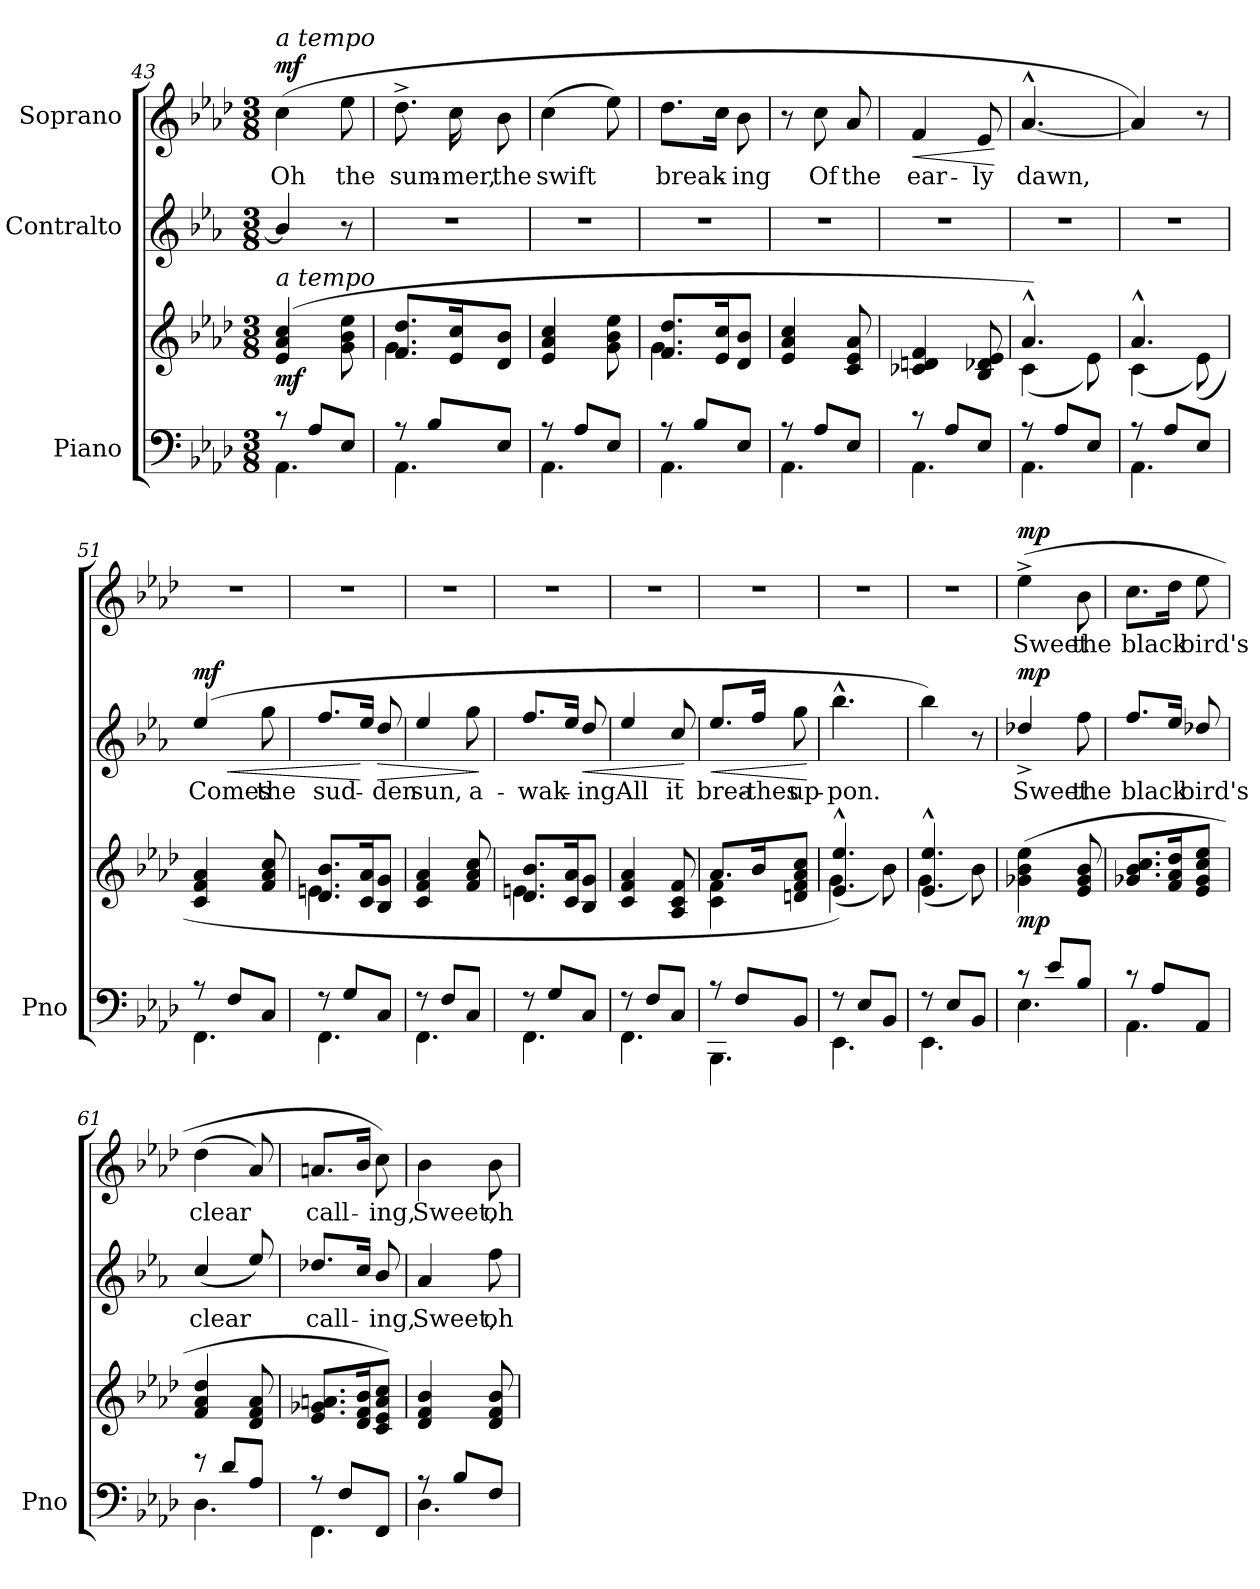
**kern	**kern	**dynam	**kern	**text	**dynam	**kern	**text	**dynam
*part3	*part3	*part3	*part2	*part2	*part2	*part1	*part1	*part1
*staff4	*staff3	*staff3/4	*staff2	*staff2	*staff2	*staff1	*staff1	*staff1
*I"Piano	*	*	*I"Contralto	*	*	*I"Soprano	*	*
*I'Pno	*	*	*	*	*	*	*	*
*clefF4	*clefG2	*	*clefG2	*	*	*clefG2	*	*
*	*	*	*ITrd4c7	*	*	*	*	*
*k[b-e-a-d-]	*k[b-e-a-d-]	*	*k[b-e-a-d-]	*	*	*k[b-e-a-d-]	*	*
*M3/8	*M3/8	*	*M3/8	*	*	*M3/8	*	*
=43	=43	=43	=43	=43	=43	=43	=43	=43
*^	*	*	*	*	*	*	*	*
!	!	!	!	!	!	!	!LO:TX:a:i:t=a tempo	!	!
!	!	!LO:TX:a:i:t=a tempo	!	!	!	!	!	!	!
!	!	!	!LO:DY:b	!	!	!	!	!LO:LY:b	!LO:DY:a
8r	4.AA-\	(4e-/ 4a-/ 4cc/	mf	4e-/]	.	.	(4cc\	Oh	mf
8A-/L	.	.	.	.	.	.	.	.	.
!	!	!	!	!	!	!	!	!LO:LY:b	!
8E-/J	.	8g\ 8b-\ 8ee-\	.	8r	.	.	8ee-\	the	.
=44	=44	=44	=44	=44	=44	=44	=44	=44	=44
*	*	*^	*	*	*	*	*	*	*
!	!	!	!	!	!	!	!	!	!LO:LY:b	!
8r	4.AA-\	8.f/ 8.dd-/L	4.g\	.	4.r	.	.	8.dd-^\	sum-	.
8B-/L	.	.	.	.	.	.	.	.	.	.
!	!	!	!	!	!	!	!	!	!LO:LY:b	!
.	.	16e-/ 16cc/K	.	.	.	.	.	16cc\	-mer,	.
!	!	!	!	!	!	!	!	!	!LO:LY:b	!
8E-/J	.	8d-/ 8b-/J	.	.	.	.	.	8b-\	the	.
*	*	*v	*v	*	*	*	*	*	*	*
=45	=45	=45	=45	=45	=45	=45	=45	=45	=45
!	!	!	!	!	!	!	!	!LO:LY:b	!
8r	4.AA-\	4e-/ 4a-/ 4cc/	.	4.r	.	.	(4cc\	swift	.
8A-/L	.	.	.	.	.	.	.	.	.
8E-/J	.	8g\ 8b-\ 8ee-\	.	.	.	.	8ee-\)	.	.
=46	=46	=46	=46	=46	=46	=46	=46	=46	=46
*	*	*^	*	*	*	*	*	*	*
!	!	!	!	!	!	!	!	!	!LO:LY:b	!
8r	4.AA-\	8.f/ 8.dd-/L	4.g\	.	4.r	.	.	8.dd-\L	break-	.
8B-/L	.	.	.	.	.	.	.	.	.	.
.	.	16e-/ 16cc/K	.	.	.	.	.	16cc\Jk	.	.
!	!	!	!	!	!	!	!	!	!LO:LY:b	!
8E-/J	.	8d-/ 8b-/J	.	.	.	.	.	8b-\	-ing	.
*	*	*v	*v	*	*	*	*	*	*	*
=47	=47	=47	=47	=47	=47	=47	=47	=47	=47
8r	4.AA-\	4e-/ 4a-/ 4cc/	.	4.r	.	.	8r	.	.
!	!	!	!	!	!	!	!	!LO:LY:b	!
8A-/L	.	.	.	.	.	.	8cc\	Of	.
!	!	!	!	!	!	!	!	!LO:LY:b	!
8E-/J	.	8c/ 8e-/ 8a-/	.	.	.	.	8a-/	the	.
!!LO:LB:g=z
=48	=48	=48	=48	=48	=48	=48	=48	=48	=48
!	!	!	!	!	!	!	!	!LO:LY:b	!LO:HP:b
8r	4.AA-\	4c-X/ 4dn/ 4f/	.	4.r	.	.	4f/	ear-	<
8A-/L	.	.	.	.	.	.	.	.	.
!	!	!	!	!	!	!	!	!LO:LY:b	!
8E-/J	.	8B-/ 8d-X/ 8e-/	.	.	.	.	8e-/	-ly	.
*v	*v	*	*	*	*	*	*	*	*
.	.	.	.	.	.	.	.	[
=49	=49	=49	=49	=49	=49	=49	=49	=49
*^	*^	*	*	*	*	*	*	*
!	!	!	!	!	!	!	!	!	!LO:LY:b	!
8r	4.AA-\	4.a-^^/)	(4c\	.	4.r	.	.	[4.a-^^/	dawn,	.
8A-/L	.	.	.	.	.	.	.	.	.	.
8E-/J	.	.	8e-\)	.	.	.	.	.	.	.
=50	=50	=50	=50	=50	=50	=50	=50	=50	=50	=50
8r	4.AA-\	4.a-^^/	(4c\	.	4.r	.	.	4a-/])	.	.
8A-/L	.	.	.	.	.	.	.	.	.	.
8E-/J	.	.	(>8e-\)	.	.	.	.	8r	.	.
=51	=51	=51	=51	=51	=51	=51	=51	=51	=51	=51
!	!	!	!	!	!	!LO:LY:b	!LO:HP:b	!	!	!
!	!	!	!	!	!	!	!LO:DY:n=1:a	!	!	!
*	*	*v	*v	*	*	*	*	*	*	*
8r	4.FF\	4c/ 4f/ 4a-/	.	(4a-/	Comes	< mf	4.r	.	.
8F/L	.	.	.	.	.	.	.	.	.
!	!	!	!	!	!LO:LY:b	!	!	!	!
8C/J	.	8f/ 8a-/ 8cc/	.	8cc\	the	.	.	.	.
=52	=52	=52	=52	=52	=52	=52	=52	=52	=52
*	*	*^	*	*	*	*	*	*	*
!	!	!	!	!	!	!LO:LY:b	!	!	!	!
8r	4.FF\	8.d-/ 8.b-/L	4.en\	.	8.b-/L	sud-	.	4.r	.	.
8G/L	.	.	.	.	.	.	.	.	.	.
.	.	16c/ 16a-/K	.	.	16a-/Jk	.	[	.	.	.
!	!	!	!	!	!	!LO:LY:b	!LO:HP:b	!	!	!
8C/J	.	8B-/ 8g/J	.	.	8g/	-den	>	.	.	.
*	*	*v	*v	*	*	*	*	*	*	*
=53	=53	=53	=53	=53	=53	=53	=53	=53	=53
!	!	!	!	!	!LO:LY:b	!	!	!	!
8r	4.FF\	4c/ 4f/ 4a-/	.	4a-/	sun,	.	4.r	.	.
8F/L	.	.	.	.	.	.	.	.	.
!	!	!	!	!	!LO:LY:b	!	!	!	!
8C/J	.	8f/ 8a-/ 8cc/	.	8cc\	a-	.	.	.	.
*v	*v	*	*	*	*	*	*	*	*
.	.	.	.	.	]	.	.	.
=54	=54	=54	=54	=54	=54	=54	=54	=54
*^	*^	*	*	*	*	*	*	*
!	!	!	!	!	!	!LO:LY:b	!	!	!	!
8r	4.FF\	8.d-/ 8.b-/L	4.en\	.	8.b-/L	-wak-	.	4.r	.	.
8G/L	.	.	.	.	.	.	.	.	.	.
.	.	16c/ 16a-/K	.	.	16a-/Jk	.	.	.	.	.
!	!	!	!	!	!	!LO:LY:b	!LO:HP:b	!	!	!
8C/J	.	8B-/ 8g/J	.	.	8g/	-ing	<	.	.	.
*	*	*v	*v	*	*	*	*	*	*	*
=55	=55	=55	=55	=55	=55	=55	=55	=55	=55
!	!	!	!	!	!LO:LY:b	!	!	!	!
8r	4.FF\	4c/ 4f/ 4a-/	.	4a-/	All	.	4.r	.	.
8F/L	.	.	.	.	.	.	.	.	.
!	!	!	!	!	!LO:LY:b	!	!	!	!
8C/J	.	8A-/ 8c/ 8f/	.	8f/	it	.	.	.	.
*v	*v	*	*	*	*	*	*	*	*
.	.	.	.	.	[	.	.	.
!!LO:PB:g=z
=56	=56	=56	=56	=56	=56	=56	=56	=56
*^	*^	*	*	*	*	*	*	*
!	!	!	!	!	!	!LO:LY:b	!LO:HP:b	!	!	!
8r	4.BBB-\	8.a-/L	4c\ 4f\	.	8.a-/L	brea-	<	4.r	.	.
8F/L	.	.	.	.	.	.	.	.	.	.
!	!	!	!	!	!	!LO:LY:b	!	!	!	!
.	.	16b-/K	.	.	16b-/Jk	-thes	.	.	.	.
!	!	!	!	!	!	!LO:LY:b	!	!	!	!
8BB-/J	.	8dn/ 8f/ 8a-/ 8cc/J	8ryy	.	8cc\	up-	.	.	.	.
*v	*v	*	*	*	*	*	*	*	*	*
*	*v	*v	*	*	*	*	*	*	*
.	.	.	.	.	[	.	.	.
=57	=57	=57	=57	=57	=57	=57	=57	=57
*^	*^	*	*	*	*	*	*	*
!	!	!	!	!	!	!LO:LY:b	!	!	!	!
8r	4.EE-\	4.e-/^^ 4.ee-/^^)	(4g\	.	4.ee-^^\	-pon.	.	4.r	.	.
8E-/L	.	.	.	.	.	.	.	.	.	.
8BB-/J	.	.	8b-\)	.	.	.	.	.	.	.
=58	=58	=58	=58	=58	=58	=58	=58	=58	=58	=58
8r	4.EE-\	4.e-/^^ 4.ee-/^^	(4g\	.	4ee-\)	.	.	4.r	.	.
8E-/L	.	.	.	.	.	.	.	.	.	.
8BB-/J	.	.	8b-\)	.	8r	.	.	.	.	.
=59	=59	=59	=59	=59	=59	=59	=59	=59	=59	=59
!	!	!	!	!LO:DY:b	!	!LO:LY:b	!LO:DY:a	!	!LO:LY:b	!LO:DY:a
*	*	*v	*v	*	*	*	*	*	*	*
8r	4.E-\	(4g-X\ 4b-\ 4ee-\	mp	4g-X^>/	Sweet	mp	(4ee-^\	Sweet	mp
8e-/L	.	.	.	.	.	.	.	.	.
!	!	!	!	!	!LO:LY:b	!	!	!LO:LY:b	!
8B-/J	.	8e-/ 8g-/ 8b-/	.	8b-\	the	.	8b-\	the	.
=60	=60	=60	=60	=60	=60	=60	=60	=60	=60
!	!	!	!	!	!LO:LY:b	!	!	!LO:LY:b	!
8r	4.AA-\	8.g-X/ 8.b-/ 8.cc/L	.	8.b-/L	black-	.	8.cc\L	black-	.
8A-/L	.	.	.	.	.	.	.	.	.
.	.	16f/ 16a-/ 16dd-/K	.	16a-/Jk	.	.	16dd-\Jk	.	.
!	!	!	!	!	!LO:LY:b	!	!	!LO:LY:b	!
8AA-/J	.	8e-/ 8g-/ 8cc/ 8ee-/J	.	8g-X/	-bird's	.	8ee-\	-bird's	.
=61	=61	=61	=61	=61	=61	=61	=61	=61	=61
!	!	!	!	!	!LO:LY:b	!	!	!LO:LY:b	!
8r	4.D-\	4f/ 4a-/ 4dd-/	.	(4f/	clear	.	(4dd-\	clear	.
8d-/L	.	.	.	.	.	.	.	.	.
8A-/J	.	8d-/ 8f/ 8a-/	.	8a-/)	.	.	8a-/)	.	.
=62	=62	=62	=62	=62	=62	=62	=62	=62	=62
!	!	!	!	!	!LO:LY:b	!	!	!LO:LY:b	!
8r	4.FF\	8.e-/ 8.g-X/ 8.an/L	.	8.g-X/L	call-	.	8.an/L	call-	.
8F/L	.	.	.	.	.	.	.	.	.
.	.	16d-/ 16f/ 16b-/K	.	16f/Jk	.	.	16b-/Jk	.	.
!	!	!	!	!	!LO:LY:b	!	!	!LO:LY:b	!
8FF/J	.	8c/ 8e-/ 8a/ 8cc/J)	.	8e-/	-ing,	.	8cc\)	-ing,	.
=63	=63	=63	=63	=63	=63	=63	=63	=63	=63
!	!	!	!	!	!LO:LY:b	!	!	!LO:LY:b	!
8r	4.D-\	4d-/ 4f/ 4b-/	.	4d-/	Sweet,	.	4b-\	Sweet,	.
8B-/L	.	.	.	.	.	.	.	.	.
!	!	!	!	!	!LO:LY:b	!	!	!LO:LY:b	!
8F/J	.	8d-/ 8f/ 8b-/	.	8b-\	oh	.	8b-\	oh	.
*v	*v	*	*	*	*	*	*	*	*
=	=	=	=	=	=	=	=	=
*-	*-	*-	*-	*-	*-	*-	*-	*-
